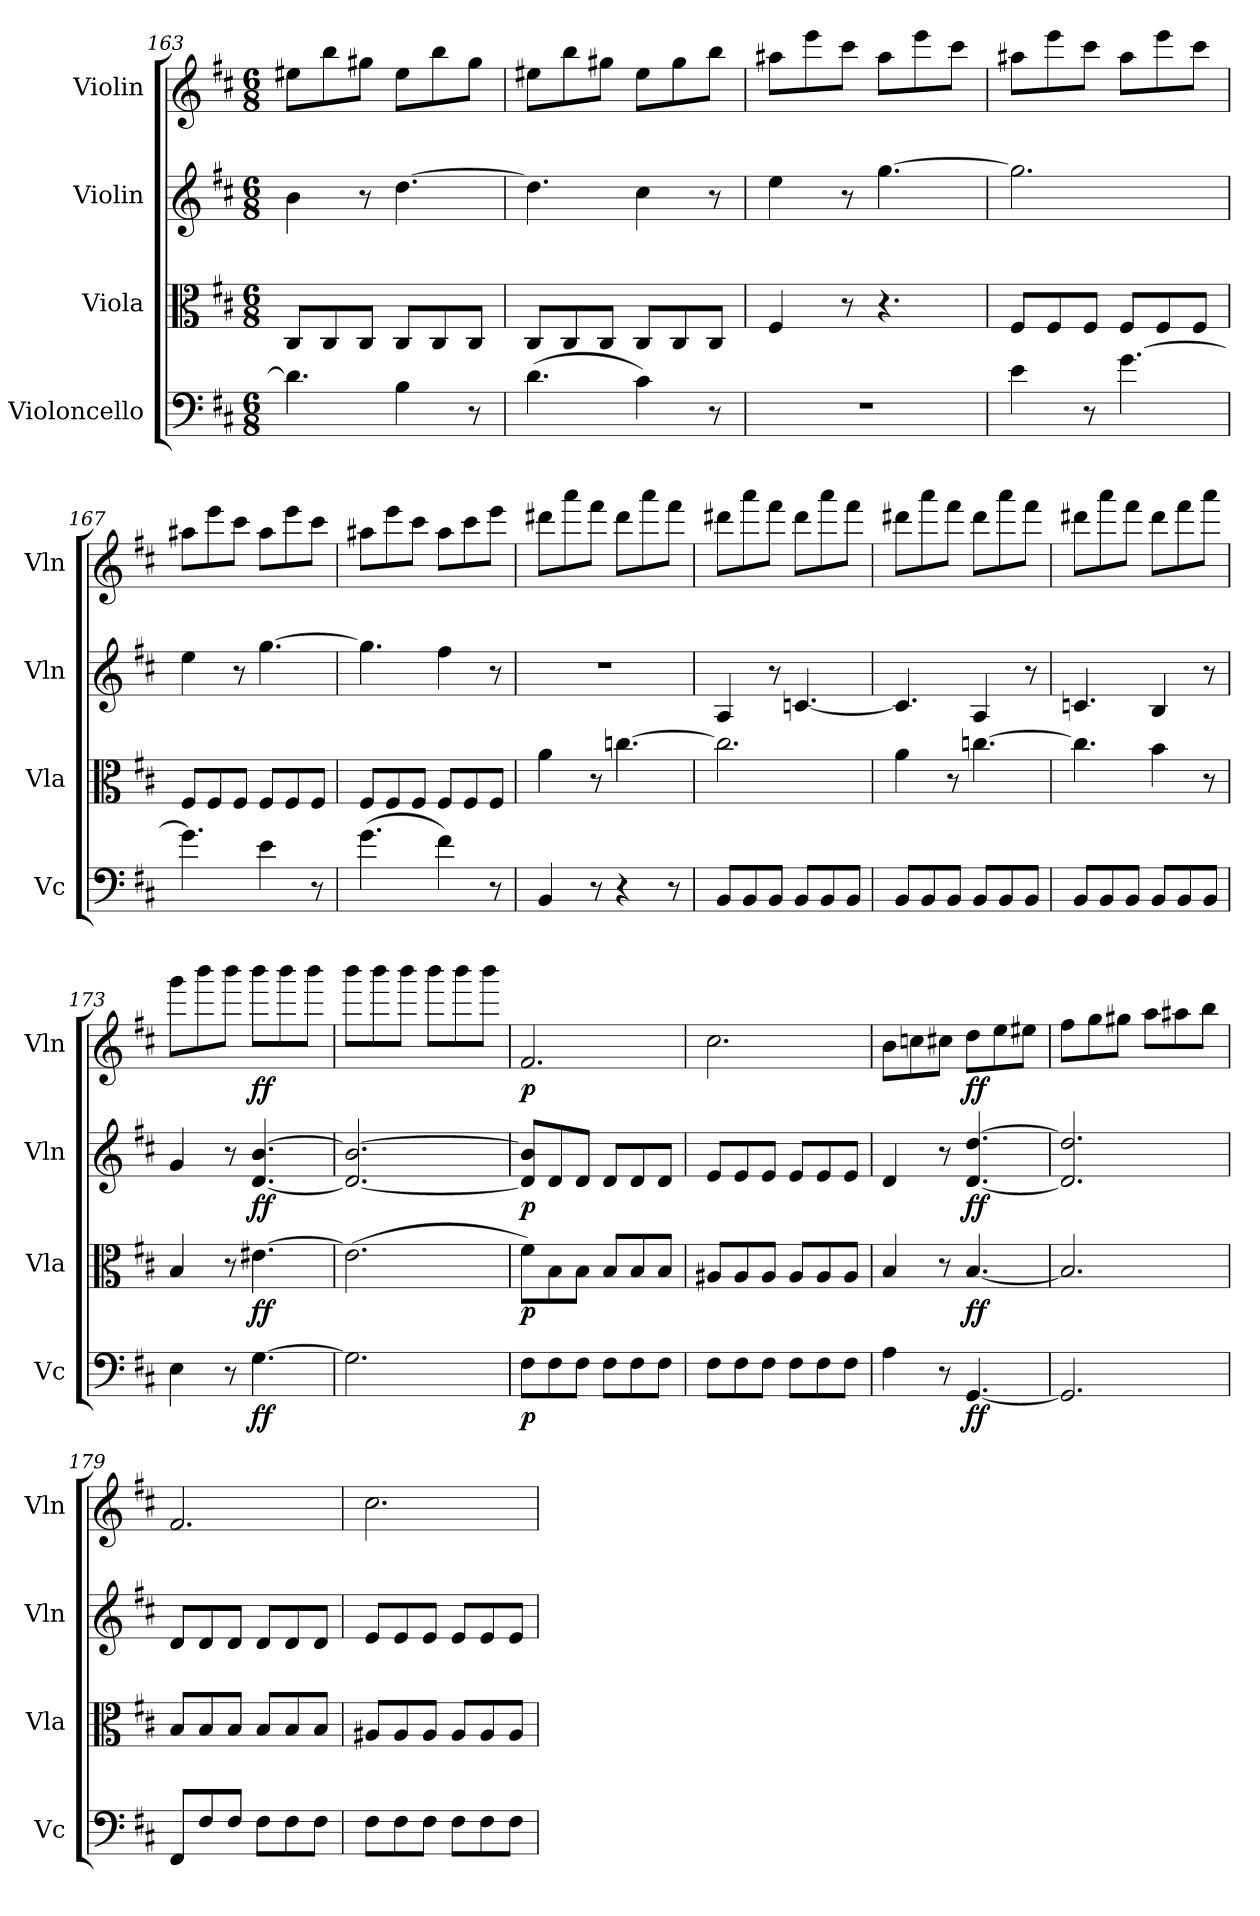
**kern	**dynam	**kern	**dynam	**kern	**dynam	**kern	**dynam
*part4	*part4	*part3	*part3	*part2	*part2	*part1	*part1
*staff4	*staff4	*staff3	*staff3	*staff2	*staff2	*staff1	*staff1
*I"Violoncello	*	*I"Viola	*	*I"Violin	*	*I"Violin	*
*I'Vc	*	*I'Vla	*	*I'Vln	*	*I'Vln	*
*clefF4	*	*clefC3	*	*clefG2	*	*clefG2	*
*k[f#c#]	*	*k[f#c#]	*	*k[f#c#]	*	*k[f#c#]	*
*D:	*	*D:	*	*D:	*	*D:	*
*M6/8	*	*M6/8	*	*M6/8	*	*M6/8	*
=163	=163	=163	=163	=163	=163	=163	=163
4.d\]	.	8C#/L	.	4b\	.	8ee#X\L	.
.	.	8C#/	.	.	.	8bb\	.
.	.	8C#/J	.	8r	.	8gg#X\J	.
4B\	.	8C#/L	.	[4.dd\	.	8ee#\L	.
.	.	8C#/	.	.	.	8bb\	.
8r	.	8C#/J	.	.	.	8gg#\J	.
=164	=164	=164	=164	=164	=164	=164	=164
(4.d\	.	8C#/L	.	4.dd\]	.	8ee#X\L	.
.	.	8C#/	.	.	.	8bb\	.
.	.	8C#/J	.	.	.	8gg#X\J	.
4c#\)	.	8C#/L	.	4cc#\	.	8ee#\L	.
.	.	8C#/	.	.	.	8gg#\	.
8r	.	8C#/J	.	8r	.	8bb\J	.
=165	=165	=165	=165	=165	=165	=165	=165
2.r	.	4F#/	.	4ee\	.	8aa#X\L	.
.	.	.	.	.	.	8eee\	.
.	.	8r	.	8r	.	8ccc#\J	.
.	.	4.r	.	[4.gg\	.	8aa#\L	.
.	.	.	.	.	.	8eee\	.
.	.	.	.	.	.	8ccc#\J	.
=166	=166	=166	=166	=166	=166	=166	=166
4e\	.	8F#/L	.	2.gg\]	.	8aa#X\L	.
.	.	8F#/	.	.	.	8eee\	.
8r	.	8F#/J	.	.	.	8ccc#\J	.
[4.g\	.	8F#/L	.	.	.	8aa#\L	.
.	.	8F#/	.	.	.	8eee\	.
.	.	8F#/J	.	.	.	8ccc#\J	.
=167	=167	=167	=167	=167	=167	=167	=167
4.g\]	.	8F#/L	.	4ee\	.	8aa#X\L	.
.	.	8F#/	.	.	.	8eee\	.
.	.	8F#/J	.	8r	.	8ccc#\J	.
4e\	.	8F#/L	.	[4.gg\	.	8aa#\L	.
.	.	8F#/	.	.	.	8eee\	.
8r	.	8F#/J	.	.	.	8ccc#\J	.
=168	=168	=168	=168	=168	=168	=168	=168
(4.g\	.	8F#/L	.	4.gg\]	.	8aa#X\L	.
.	.	8F#/	.	.	.	8eee\	.
.	.	8F#/J	.	.	.	8ccc#\J	.
4f#\)	.	8F#/L	.	4ff#\	.	8aa#\L	.
.	.	8F#/	.	.	.	8ccc#\	.
8r	.	8F#/J	.	8r	.	8eee\J	.
=169	=169	=169	=169	=169	=169	=169	=169
4BB/	.	4a\	.	2.r	.	8ddd#X\L	.
.	.	.	.	.	.	8aaa\	.
8r	.	8r	.	.	.	8fff#\J	.
4r	.	[4.ccn\	.	.	.	8ddd#\L	.
.	.	.	.	.	.	8aaa\	.
8r	.	.	.	.	.	8fff#\J	.
=170	=170	=170	=170	=170	=170	=170	=170
8BB/L	.	2.cc\]	.	4A/	.	8ddd#X\L	.
8BB/	.	.	.	.	.	8aaa\	.
8BB/J	.	.	.	8r	.	8fff#\J	.
8BB/L	.	.	.	[4.cn/	.	8ddd#\L	.
8BB/	.	.	.	.	.	8aaa\	.
8BB/J	.	.	.	.	.	8fff#\J	.
=171	=171	=171	=171	=171	=171	=171	=171
8BB/L	.	4a\	.	4.c/]	.	8ddd#X\L	.
8BB/	.	.	.	.	.	8aaa\	.
8BB/J	.	8r	.	.	.	8fff#\J	.
8BB/L	.	[4.ccn\	.	4A/	.	8ddd#\L	.
8BB/	.	.	.	.	.	8aaa\	.
8BB/J	.	.	.	8r	.	8fff#\J	.
=172	=172	=172	=172	=172	=172	=172	=172
8BB/L	.	4.cc\]	.	4.cn/	.	8ddd#X\L	.
8BB/	.	.	.	.	.	8aaa\	.
8BB/J	.	.	.	.	.	8fff#\J	.
8BB/L	.	4b\	.	4B/	.	8ddd#\L	.
8BB/	.	.	.	.	.	8fff#\	.
8BB/J	.	8r	.	8r	.	8aaa\J	.
=173	=173	=173	=173	=173	=173	=173	=173
4E\	.	4B/	.	4g/	.	8ggg\L	.
.	.	.	.	.	.	8bbb\	.
8r	.	8r	.	8r	.	8bbb\J	.
[4.G\	ff	[4.e#X\	ff	[4.d/ [4.b/	ff	8bbb\L	ff
.	.	.	.	.	.	8bbb\	.
.	.	.	.	.	.	8bbb\J	.
=174	=174	=174	=174	=174	=174	=174	=174
2.G\]	.	(2.e#\]	.	2.d_/ 2.b_/	.	8bbb\L	.
.	.	.	.	.	.	8bbb\	.
.	.	.	.	.	.	8bbb\J	.
.	.	.	.	.	.	8bbb\L	.
.	.	.	.	.	.	8bbb\	.
.	.	.	.	.	.	8bbb\J	.
=175	=175	=175	=175	=175	=175	=175	=175
8F#\L	p	8f#\L)	p	8d]/ 8b]/L	p	2.f#/	p
8F#\	.	8B\	.	8d/	.	.	.
8F#\J	.	8B\J	.	8d/J	.	.	.
8F#\L	.	8B/L	.	8d/L	.	.	.
8F#\	.	8B/	.	8d/	.	.	.
8F#\J	.	8B/J	.	8d/J	.	.	.
=176	=176	=176	=176	=176	=176	=176	=176
8F#\L	.	8A#X/L	.	8e/L	.	2.cc#\	.
8F#\	.	8A#/	.	8e/	.	.	.
8F#\J	.	8A#/J	.	8e/J	.	.	.
8F#\L	.	8A#/L	.	8e/L	.	.	.
8F#\	.	8A#/	.	8e/	.	.	.
8F#\J	.	8A#/J	.	8e/J	.	.	.
=177	=177	=177	=177	=177	=177	=177	=177
4A\	.	4B/	.	4d/	.	8b\L	.
.	.	.	.	.	.	8ccn\	.
8r	.	8r	.	8r	.	8cc#X\J	.
[4.GG/	ff	[4.B/	ff	[4.d/ [4.dd/	ff	8dd\L	ff
.	.	.	.	.	.	8ee\	.
.	.	.	.	.	.	8ee#X\J	.
=178	=178	=178	=178	=178	=178	=178	=178
2.GG/]	.	2.B/]	.	2.d]/ 2.dd]/	.	8ff#\L	.
.	.	.	.	.	.	8gg\	.
.	.	.	.	.	.	8gg#X\J	.
.	.	.	.	.	.	8aa\L	.
.	.	.	.	.	.	8aa#X\	.
.	.	.	.	.	.	8bb\J	.
=179	=179	=179	=179	=179	=179	=179	=179
8FF#/L	.	8B/L	.	8d/L	.	2.f#/	.
8F#/	.	8B/	.	8d/	.	.	.
8F#/J	.	8B/J	.	8d/J	.	.	.
8F#\L	.	8B/L	.	8d/L	.	.	.
8F#\	.	8B/	.	8d/	.	.	.
8F#\J	.	8B/J	.	8d/J	.	.	.
=180	=180	=180	=180	=180	=180	=180	=180
8F#\L	.	8A#X/L	.	8e/L	.	2.cc#\	.
8F#\	.	8A#/	.	8e/	.	.	.
8F#\J	.	8A#/J	.	8e/J	.	.	.
8F#\L	.	8A#/L	.	8e/L	.	.	.
8F#\	.	8A#/	.	8e/	.	.	.
8F#\J	.	8A#/J	.	8e/J	.	.	.
=	=	=	=	=	=	=	=
*-	*-	*-	*-	*-	*-	*-	*-
